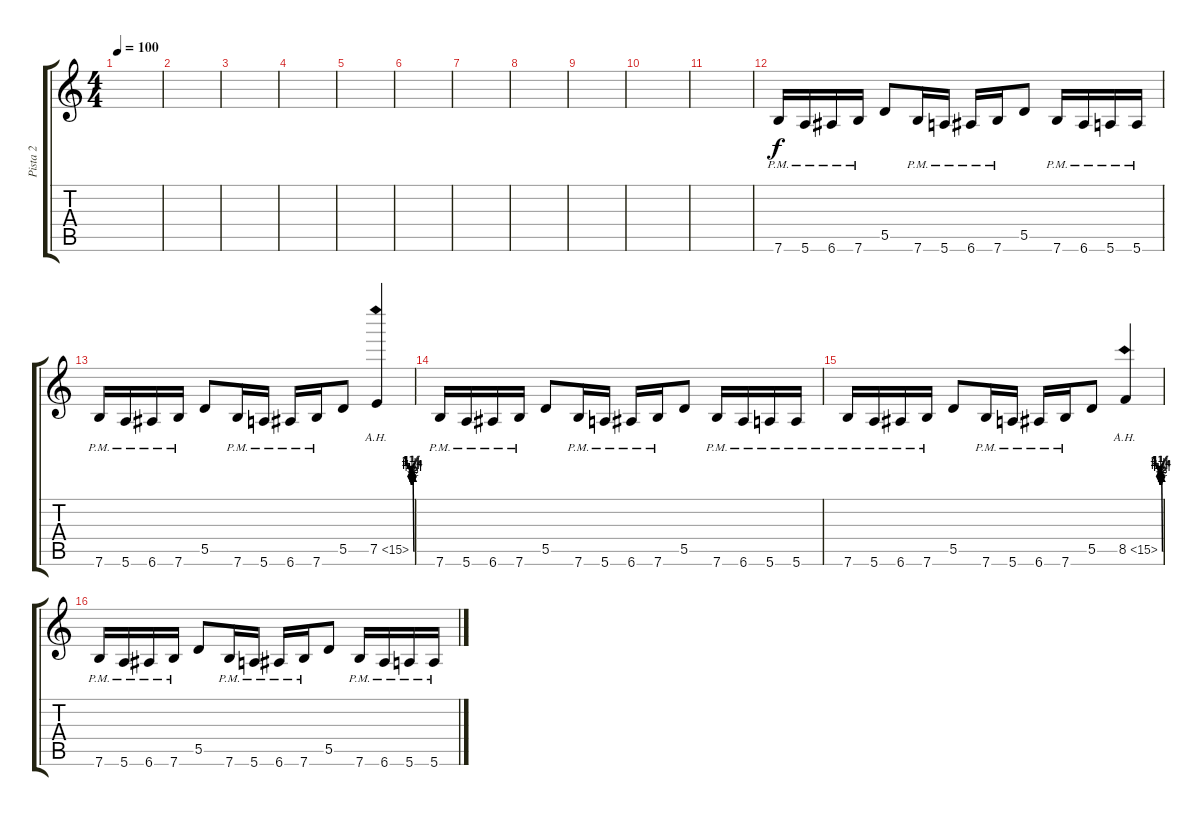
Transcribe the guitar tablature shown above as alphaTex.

\track ("Pista 2" "Pista 2") {instrument distortionguitar}
\staff {score tabs}
\tuning (E4 B3 G3 D3 A2 E2) {hide}
\ts (4 4)
\tempo 100
\clef g2
\ks c
|
|
|
|
|
|
|
|
|
|
|
7.6{pm}.16 5.6{pm}.16 6.6{pm}.16 7.6{pm}.16 5.5.8 7.6{pm}.16 5.6{pm}.16 6.6{pm}.16 7.6{pm}.16 5.5.8 7.6{pm}.16 6.6{pm}.16 5.6{pm}.16 5.6{pm}.16 |
7.6{pm}.16 5.6{pm}.16 6.6{pm}.16 7.6{pm}.16 5.5.8 7.6{pm}.16 5.6{pm}.16 6.6{pm}.16 7.6{pm}.16 5.5.8 7.5{be (custom 0 0 15 4 20 2 25 5 29 2 35 5 39 2 45 5 50 2 55 5 60 4) ah 8}.4 |
7.6{pm}.16 5.6{pm}.16 6.6{pm}.16 7.6{pm}.16 5.5.8 7.6{pm}.16 5.6{pm}.16 6.6{pm}.16 7.6{pm}.16 5.5.8 7.6{pm}.16 6.6{pm}.16 5.6{pm}.16 5.6{pm}.16 |
7.6{pm}.16 5.6{pm}.16 6.6{pm}.16 7.6{pm}.16 5.5.8 7.6{pm}.16 5.6{pm}.16 6.6{pm}.16 7.6{pm}.16 5.5.8 8.5{be (custom 0 0 15 4 20 2 25 5 29 2 35 5 39 2 45 5 50 2 55 5 60 4) ah 7}.4 |
7.6{pm}.16 5.6{pm}.16 6.6{pm}.16 7.6{pm}.16 5.5.8 7.6{pm}.16 5.6{pm}.16 6.6{pm}.16 7.6{pm}.16 5.5.8 7.6{pm}.16 6.6{pm}.16 5.6{pm}.16 5.6{pm}.16
